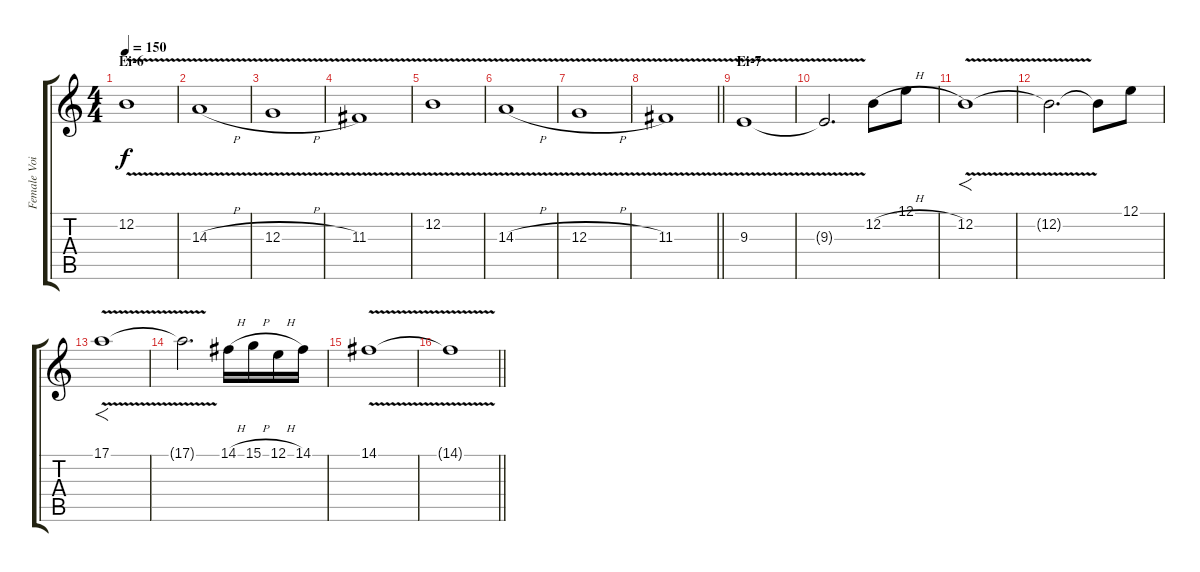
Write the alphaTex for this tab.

\track ("Female Voice" "Female Voi") {instrument synthvoice}
\staff {score tabs}
\tuning (E4 B3 G3 D3 A2 E2) {hide}
\ts (4 4)
\section ("" "Ei-6")
\tempo 150
\clef g2
\ks c
12.2{v}.1{dy f} |
14.3{v h}.1 |
12.3{v h}.1 |
11.3{v}.1 |
12.2{v}.1 |
14.3{v h}.1 |
12.3{v h}.1 |
\barLineRight lightlight
11.3{v}.1 |
\section ("" "Ei-7")
9.3{v}.1 |
9.3{t}.2{d} 12.2{h}.8 12.1.8 |
12.2{v}.1{f} |
12.2{t}.2{d} 12.2{t}.8 12.1.8 |
17.1{v}.1{f} |
17.1{t}.2{d} 14.1{h}.16 15.1{h}.16 12.1{h}.16 14.1.16 |
14.1{v}.1 |
\barLineRight lightlight
14.1{t}.1
